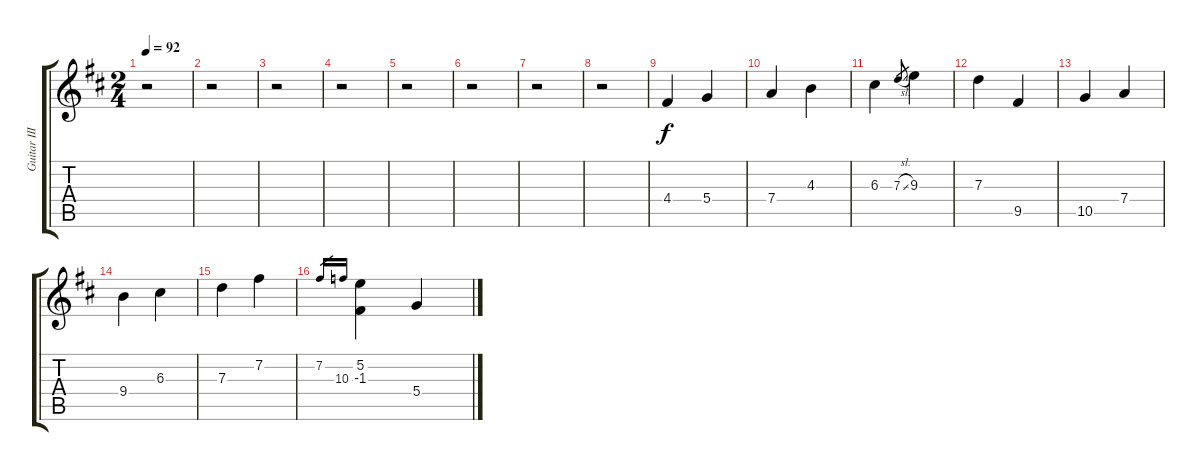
\track ("Guitar III" "Guitar III") {instrument acousticguitarsteel}
\staff {score tabs}
\tuning (E4 B3 G3 D3 A2 E2) {hide}
\ts (2 4)
\tempo 92
\clef g2
\ks d
r.2{dy f} |
r.2 |
r.2 |
r.2 |
r.2 |
r.2 |
r.2 |
r.2 |
4.4.4 5.4.4 |
7.4.4 4.3.4 |
6.3.4 7.3{sl}.8{gr} 9.3.4 |
7.3.4 9.5.4 |
10.5.4 7.4.4 |
9.4.4 6.3.4 |
7.3.4 7.2.4 |
7.2.16{gr} 10.3.16{gr} (5.2 -1.3).4 5.4.4
